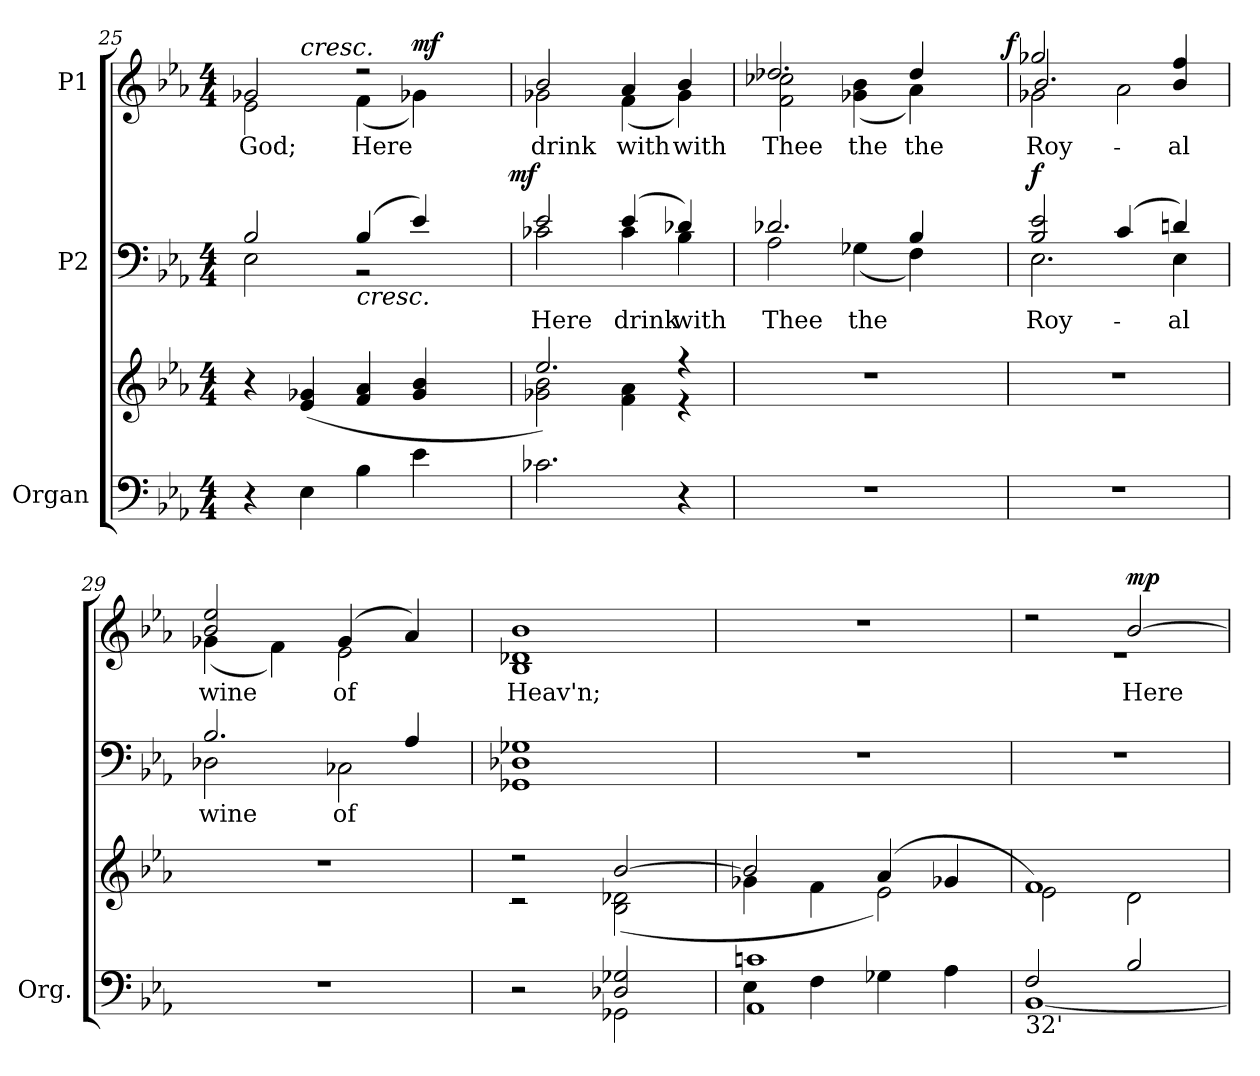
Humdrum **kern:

**kern	**kern	**kern	**text	**dynam	**kern	**text	**dynam
*part3	*part3	*part2	*part2	*part2	*part1	*part1	*part1
*staff4	*staff3	*staff2	*staff2	*staff2	*staff1	*staff1	*staff1
*I"Organ	*	*I"P2	*	*	*I"P1	*	*
*I'Org.	*	*	*	*	*	*	*
!!LO:LB:g=z
*clefF4	*clefG2	*clefF4	*	*	*clefG2	*	*
*k[b-e-a-]	*k[b-e-a-]	*k[b-e-a-]	*	*	*k[b-e-a-]	*	*
*E-:	*E-:	*E-:	*	*	*E-:	*	*
*M4/4	*M4/4	*M4/4	*	*	*M4/4	*	*
=25	=25	=25	=25	=25	=25	=25	=25
*	*	*^	*	*	*	*	*
!	!	!	!	!	!	!	!LO:LY:a:color=#000000	!
*	*	*	*	*	*	*^	*	*
!	!	!	!	!	!	!	!	!LO:LY:b:color=#000000	!
*	*	*	*^	*	*	*	*^	*	*
4r	4r	2B-i/	2E-i\	2ryy	.	.	2g-Xi/	2e-i\	4ryy	God;	.
!	!	!	!	!	!	!	!	!	!LO:TX:a:i:t=cresc.	!	!
4E-i\	(4e-i/ 4g-Xi	.	.	.	.	.	.	.	2.ryy	.	.
!	!	!LO:TX:b:i:t=cresc.	!	!	!	!	!	!	!	!	!
!	!	!	!	!	!	!	!	!	!	!LO:LY:b:color=#000000	!
4B-i\	4fi/ 4a-i	(4B-i/	2r	4ryy	.	.	2r	(4fi\	.	Here	.
4e-i\	4g-i/ 4b-i	4e-i/)	.	8ryy	.	.	.	4g-Xi\)	.	.	mf
.	.	.	.	16ryy	.	.	.	.	.	.	.
.	.	.	.	32ryy	.	.	.	.	.	.	.
.	.	.	.	64ryy	.	.	.	.	.	.	.
.	.	.	.	128...ryy	.	.	.	.	.	.	.
.	.	.	.	1024ryy	.	mf	.	.	.	.	.
*	*	*	*v	*v	*	*	*	*	*	*	*
*	*	*	*	*	*	*v	*v	*v	*	*
=26	=26	=26	=26	=26	=26	=26	=26	=26
*	*^	*	*	*	*	*	*	*
*	*	*	*	*^	*	*	*^	*	*
*	*	*	*	*	*	*	*	*	*^	*	*
!	!	!	!	!	!	!LO:LY:b:color=#000000	!	!	!	!	!	!
*	*	*	*	*v	*v	*	*	*	*	*	*	*
*	*	*	*	*	*	*	*v	*v	*v	*	*
*	*	*	*	*^	*	*	*^	*	*
*	*	*	*	*	*	*	*	*	*^	*	*
!	!	!	!	!	!	!	!	!	!	!	!LO:LY:a:color=#000000	!
*	*	*	*	*v	*v	*	*	*	*	*	*	*
*	*	*	*	*	*	*	*	*v	*v	*	*
*	*	*	*	*^	*	*	*	*^	*	*
!	!	!	!	!	!	!	!	!	!	!	!LO:LY:b:color=#000000	!
*	*	*	*	*v	*v	*	*	*	*	*	*	*
*	*	*	*	*	*	*	*	*v	*v	*	*
2.c-Xi\	2.ee-i/)	2g-Xi\ 2b-i	2e-i/	2c-Xi\	Here	.	2b-i/	2g-Xi\	drink	.
!	!	!	!	!	!LO:LY:b:color=#000000	!	!	!	!	!
!	!	!	!	!	!	!	!	!	!LO:LY:a:color=#000000	!
!	!	!	!	!	!	!	!	!	!LO:LY:b:color=#000000	!
.	.	4fi\ 4a-i	(4e-i/	4c-i\	drink	.	4a-i/	(4fi\	with	.
!	!	!	!	!	!LO:LY:b:color=#000000	!	!	!	!	!
!	!	!	!	!	!	!	!	!	!LO:LY:a:color=#000000	!
4r	4r	4r	4d-Xi/)	4B-i\	with	.	4b-i/	4g-i\)	with	.
*	*v	*v	*	*	*	*	*v	*v	*	*
=27	=27	=27	=27	=27	=27	=27	=27	=27
*	*^	*	*	*	*	*^	*	*
!	!	!	!	!	!LO:LY:b:color=#000000	!	!	!	!	!
*	*v	*v	*	*	*	*	*v	*v	*	*
*	*^	*	*	*	*	*^	*	*
!	!	!	!	!	!	!	!	!	!LO:LY:a:color=#000000	!
*	*v	*v	*	*	*	*	*	*	*	*
*	*^	*	*	*	*	*	*	*	*
!	!	!	!	!	!	!	!	!	!LO:LY:b:color=#000000	!
*	*v	*v	*	*	*	*	*	*^	*	*
1r	1r	2.d-Xi/	2A-i\	Thee	.	2.dd-Xi/	2fi\ 2cc-Xi	2ryy	Thee	.
!	!	!	!	!LO:LY:b:color=#000000	!	!	!	!	!	!
!	!	!	!	!	!	!	!	!	!LO:LY:b:color=#000000	!
.	.	.	(4G-Xi\	the	.	.	(4g-Xi\ 4b-i	4ryy	the	.
!	!	!	!	!	!	!	!	!	!LO:LY:a:color=#000000	!
.	.	4B-i/	4Fi\)	.	.	4dd-i/	4a-i\)	8ryy	the	.
.	.	.	.	.	.	.	.	16ryy	.	.
.	.	.	.	.	.	.	.	32ryy	.	.
.	.	.	.	.	.	.	.	64ryy	.	.
.	.	.	.	.	.	.	.	128...ryy	.	.
.	.	.	.	.	.	.	.	1024ryy	.	f
=28	=28	=28	=28	=28	=28	=28	=28	=28	=28	=28
!	!	!	!	!LO:LY:b:color=#000000	!	!	!	!	!	!
!	!	!	!	!	!	!	!	!	!LO:LY:a:color=#000000	!
!	!	!	!	!	!	!	!	!	!LO:LY:b:color=#000000	!
1r	1r	2B-i/ 2e-i	2.E-i\	Roy-	f	2gg-Xi/	2g-Xi\	2.b-i/	Roy-	.
.	.	(4ci/	.	.	.	4ryy	2a-i\	.	.	.
!	!	!	!	!LO:LY:b:color=#000000	!	!	!	!	!	!
!	!	!	!	!	!	!	!	!	!LO:LY:a:color=#000000	!
.	.	4dni/)	4E-i\	-al	.	4b-i/ 4ffi	.	4ryy	-al	.
*	*	*	*	*	*	*v	*v	*v	*	*
=29	=29	=29	=29	=29	=29	=29	=29	=29
*	*	*	*	*	*	*^	*	*
*	*	*	*	*	*	*	*^	*	*
!	!	!	!	!LO:LY:b:color=#000000	!	!	!	!	!	!
*	*	*	*	*	*	*	*v	*v	*	*
*	*	*	*	*	*	*	*^	*	*
!	!	!	!	!	!	!	!	!	!LO:LY:b:color=#000000	!
*	*	*	*	*	*	*	*v	*v	*	*
1r	1r	2.B-i/	2D-Xi\	wine	.	2b-i/ 2ee-i	(4g-Xi\	wine	.
.	.	.	.	.	.	.	4fi\)	.	.
!	!	!	!	!LO:LY:b:color=#000000	!	!	!	!	!
!	!	!	!	!	!	!	!	!LO:LY:b:color=#000000	!
.	.	.	2C-Xi\	of	.	(4g-i/	2e-i\	of	.
.	.	4A-i/	.	.	.	4a-i/)	.	.	.
*	*	*v	*v	*	*	*	*	*	*
*	*	*	*	*	*v	*v	*	*
!!LO:PB:g=z
=30	=30	=30	=30	=30	=30	=30	=30
*^	*^	*	*	*	*	*	*
!	!	!	!	!	!	!	!	!LO:LY:b:color=#000000	!
2r	2ryy	2r	2r	1GG-Xi 1D-Xi 1G-Xi	.	.	1B-i 1d-Xi 1b-i	Heav'n;	.
2D-Xi/ 2G-Xi	2GG-Xi\	[>2b-i/	(2B-i\ 2d-Xi	.	.	.	.	.	.
=31	=31	=31	=31	=31	=31	=31	=31	=31	=31
4E-i\	1AA-i 1cni	2b-i/]	4g-Xi\	1r	.	.	1r	.	.
4Fi\	.	.	4fi\	.	.	.	.	.	.
4G-Xi\	.	(4a-i/	2e-i\)	.	.	.	.	.	.
4A-i\	.	4g-Xi/	.	.	.	.	.	.	.
=32	=32	=32	=32	=32	=32	=32	=32	=32	=32
*	*	*	*	*	*	*	*^	*	*
!LO:TX:b:t=32'	!	!	!	!	!	!	!	!	!	!
2Fi/	[<1BB-i	1fi)	2e-i\	1r	.	.	2r	1r	.	.
!	!	!	!	!	!	!	!	!	!LO:LY:a:color=#000000	!
2B-i/	.	.	2di\	.	.	.	[>2b-i/	.	Here	mp
*v	*v	*	*	*	*	*	*v	*v	*	*
*	*v	*v	*	*	*	*	*	*
=	=	=	=	=	=	=	=
*-	*-	*-	*-	*-	*-	*-	*-
